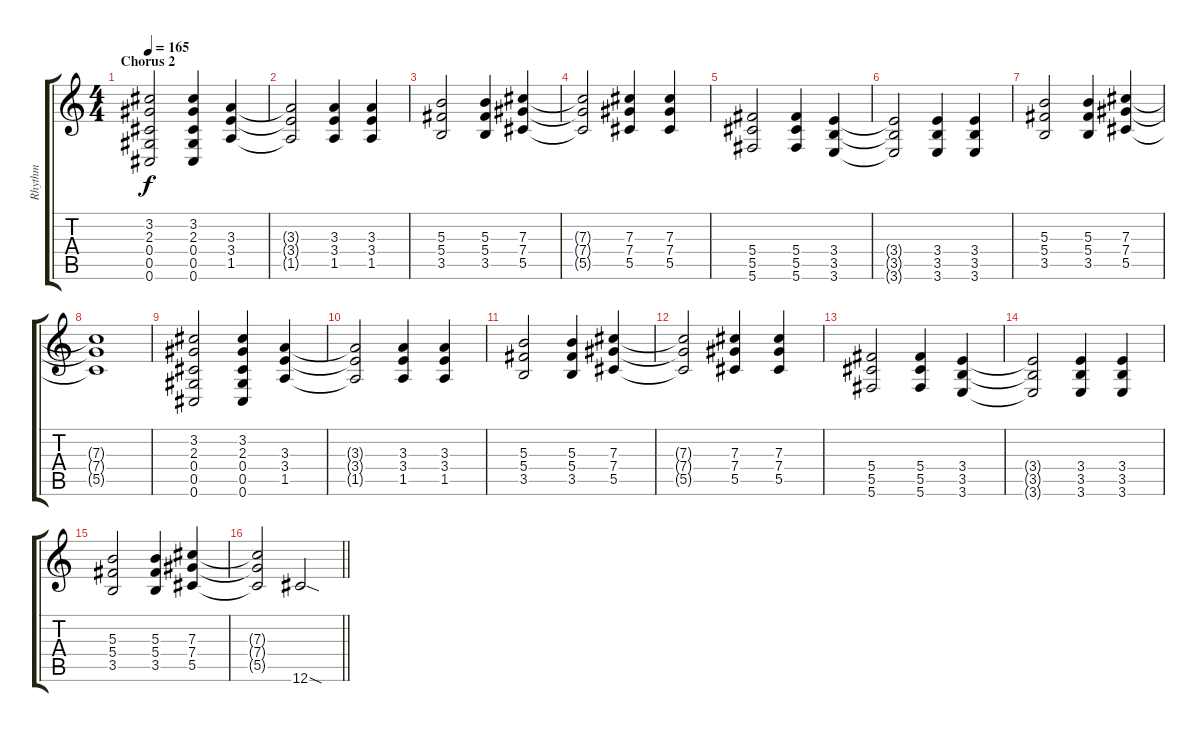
\track ("Rhythm" "Rhythm") {instrument overdrivenguitar}
\staff {score tabs}
\tuning (Eb4 Bb3 Gb3 Db3 Ab2 Db2) {hide}
\ts (4 4)
\section ("" "Chorus 2")
\tempo 165
\clef g2
\ks c
(3.2 2.3 0.4 0.5 0.6).2{dy f} (3.2 2.3 0.4 0.5 0.6).4 (3.3 3.4 1.5).4 |
(3.3{t} 3.4{t} 1.5{t}).2 (3.3 3.4 1.5).4 (3.3 3.4 1.5).4 |
(5.3 5.4 3.5).2 (5.3 5.4 3.5).4 (7.3 7.4 5.5).4 |
(7.3{t} 7.4{t} 5.5{t}).2 (7.3 7.4 5.5).4 (7.3 7.4 5.5).4 |
(5.4 5.5 5.6).2 (5.4 5.5 5.6).4 (3.4 3.5 3.6).4 |
(3.4{t} 3.5{t} 3.6{t}).2 (3.4 3.5 3.6).4 (3.4 3.5 3.6).4 |
(5.3 5.4 3.5).2 (5.3 5.4 3.5).4 (7.3 7.4 5.5).4 |
(7.3{t} 7.4{t} 5.5{t}).1 |
(3.2 2.3 0.4 0.5 0.6).2 (3.2 2.3 0.4 0.5 0.6).4 (3.3 3.4 1.5).4 |
(3.3{t} 3.4{t} 1.5{t}).2 (3.3 3.4 1.5).4 (3.3 3.4 1.5).4 |
(5.3 5.4 3.5).2 (5.3 5.4 3.5).4 (7.3 7.4 5.5).4 |
(7.3{t} 7.4{t} 5.5{t}).2 (7.3 7.4 5.5).4 (7.3 7.4 5.5).4 |
(5.4 5.5 5.6).2 (5.4 5.5 5.6).4 (3.4 3.5 3.6).4 |
(3.4{t} 3.5{t} 3.6{t}).2 (3.4 3.5 3.6).4 (3.4 3.5 3.6).4 |
(5.3 5.4 3.5).2 (5.3 5.4 3.5).4 (7.3 7.4 5.5).4 |
\barLineRight lightlight
(7.3{t} 7.4{t} 5.5{t}).2 12.6{sod}.2
